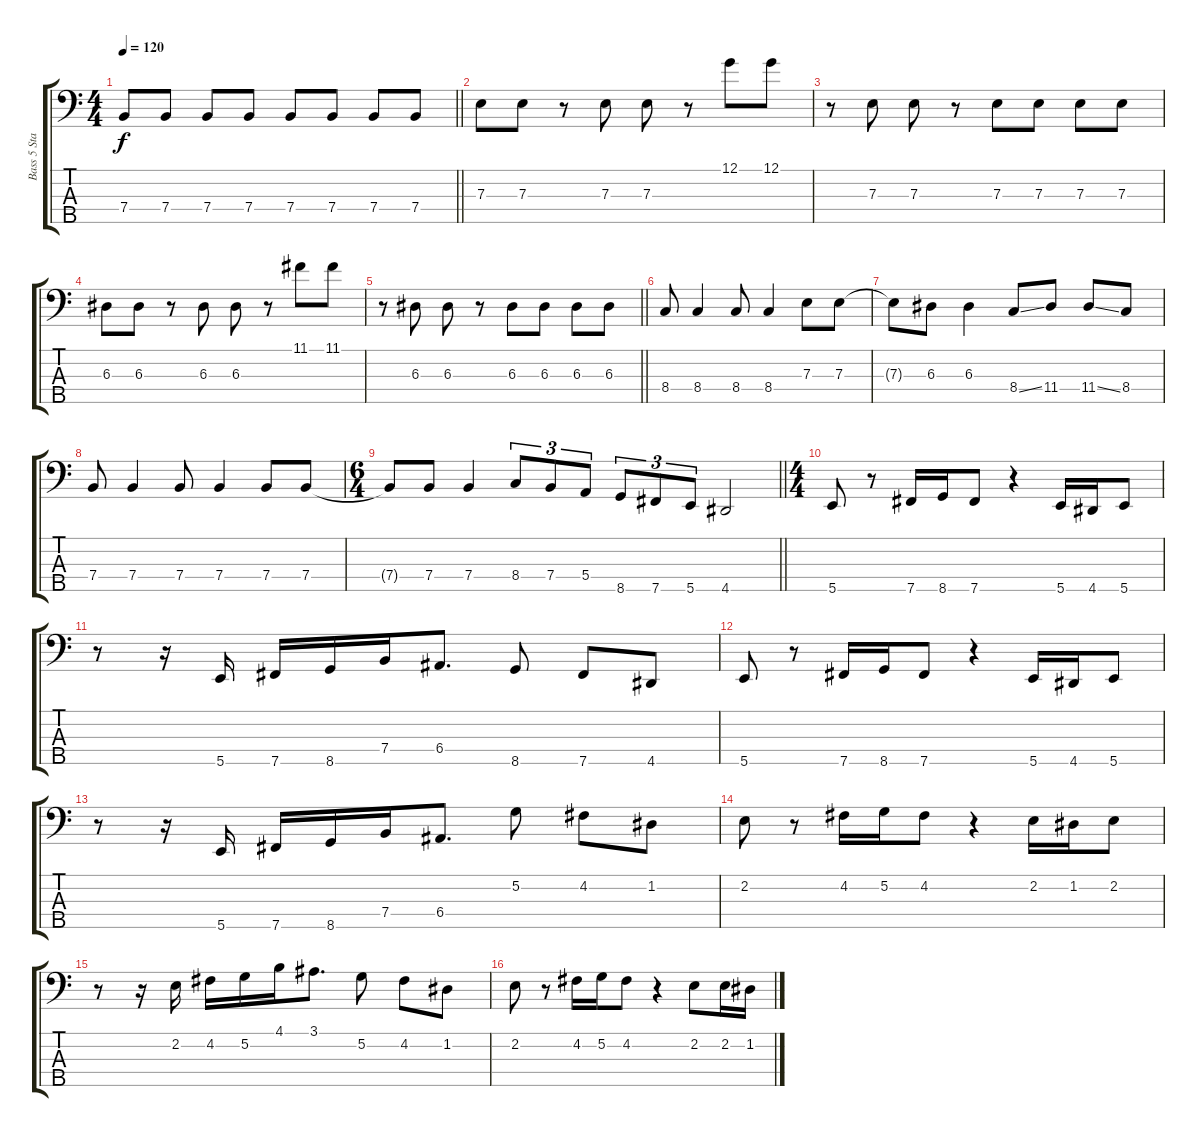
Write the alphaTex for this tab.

\track ("Bass 5 Standard" "Bass 5 Sta") {instrument electricbassfinger}
\staff {score tabs}
\tuning (G2 D2 A1 E1 B0) {hide}
\ts (4 4)
\tempo 120
\clef f4
\barLineRight lightlight
\ks c
7.4.8{dy f} 7.4.8 7.4.8 7.4.8 7.4.8 7.4.8 7.4.8 7.4.8 |
7.3.8 7.3.8 r.8 7.3.8 7.3.8 r.8 12.1.8 12.1.8 |
r.8 7.3.8 7.3.8 r.8 7.3.8 7.3.8 7.3.8 7.3.8 |
6.3.8 6.3.8 r.8 6.3.8 6.3.8 r.8 11.1.8 11.1.8 |
\barLineRight lightlight
r.8 6.3.8 6.3.8 r.8 6.3.8 6.3.8 6.3.8 6.3.8 |
8.4.8 8.4.4 8.4.8 8.4.4 7.3.8 7.3.8 |
7.3{t}.8 6.3.8 6.3.4 8.4{ss}.8 11.4.8 11.4{ss}.8 8.4.8 |
7.4.8 7.4.4 7.4.8 7.4.4 7.4.8 7.4.8 |
\ts (6 4)
\barLineRight lightlight
7.4{t}.8 7.4.8 7.4.4 8.4.8{tu (3 2)} 7.4.8{tu (3 2)} 5.4.8{tu (3 2)} 8.5.8{tu (3 2)} 7.5.8{tu (3 2)} 5.5.8{tu (3 2)} 4.5.2 |
\ts (4 4)
\section ("" "")
5.5.8 r.8 7.5.16 8.5.16 7.5.8 r.4 5.5.16 4.5.16 5.5.8 |
r.8 r.16 5.5.16 7.5.16 8.5.16 7.4.16 6.4.8{d} 8.5.8 7.5.8 4.5.8 |
5.5.8 r.8 7.5.16 8.5.16 7.5.8 r.4 5.5.16 4.5.16 5.5.8 |
r.8 r.16 5.5.16 7.5.16 8.5.16 7.4.16 6.4.8{d} 5.2.8 4.2.8 1.2.8 |
2.2.8 r.8 4.2.16 5.2.16 4.2.8 r.4 2.2.16 1.2.16 2.2.8 |
r.8 r.16 2.2.16 4.2.16 5.2.16 4.1.16 3.1.8{d} 5.2.8 4.2.8 1.2.8 |
2.2.8 r.8 4.2.16 5.2.16 4.2.8 r.4 2.2.8 2.2.16 1.2.16
